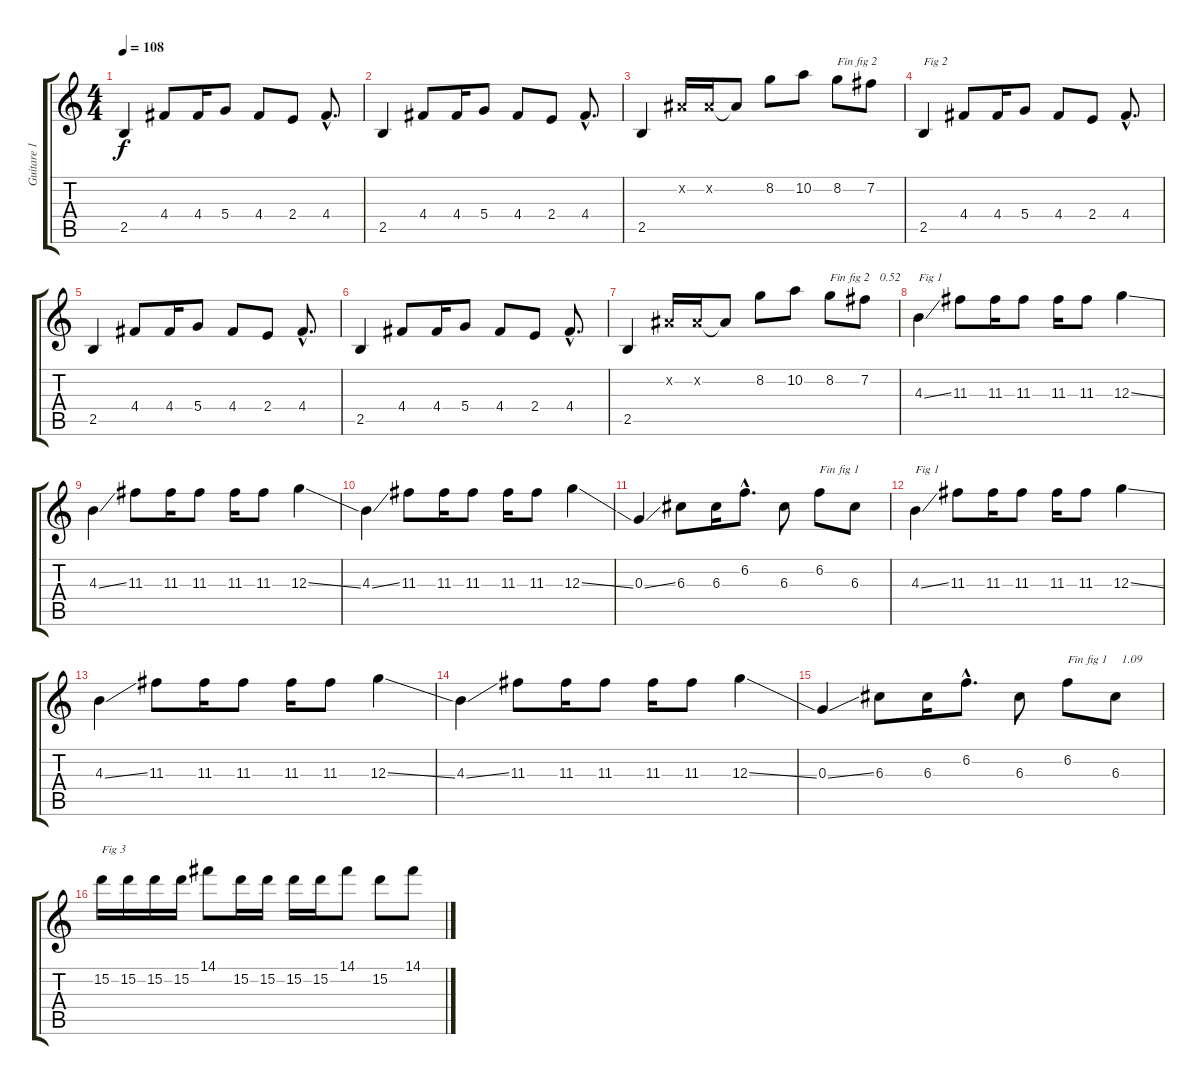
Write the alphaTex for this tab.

\track ("Guitare 1 *" "Guitare 1 ") {instrument distortionguitar}
\staff {score tabs}
\tuning (E4 B3 G3 D3 A2 E2) {hide}
\ts (4 4)
\tempo 108
\clef g2
\ks c
2.5.4{dy f} 4.4.8 4.4.16 5.4.8 4.4.8 2.4.8 4.4{hac}.8{d} |
2.5.4 4.4.8 4.4.16 5.4.8 4.4.8 2.4.8 4.4{hac}.8{d} |
2.5.4 -1.2{x}.16 -1.2{x}.16 -1.2{t}.8 8.2.8 10.2.8 8.2.8{txt "Fin fig 2"} 7.2.8 |
2.5.4{txt "Fig 2"} 4.4.8 4.4.16 5.4.8 4.4.8 2.4.8 4.4{hac}.8{d} |
2.5.4 4.4.8 4.4.16 5.4.8 4.4.8 2.4.8 4.4{hac}.8{d} |
2.5.4 4.4.8 4.4.16 5.4.8 4.4.8 2.4.8 4.4{hac}.8{d} |
2.5.4 -1.2{x}.16 -1.2{x}.16 -1.2{t}.8 8.2.8 10.2.8 8.2.8{txt "Fin fig 2"} 7.2.8{txt "     0.52"} |
4.3{ss}.4{txt "Fig 1"} 11.3.8 11.3.16 11.3.8 11.3.16 11.3.8 12.3{ss}.4 |
4.3{ss}.4 11.3.8 11.3.16 11.3.8 11.3.16 11.3.8 12.3{ss}.4 |
4.3{ss}.4 11.3.8 11.3.16 11.3.8 11.3.16 11.3.8 12.3{ss}.4 |
0.3{ss}.4 6.3.8 6.3.16 6.2{hac}.8{d} 6.3.8 6.2.8{txt "Fin fig 1"} 6.3.8 |
4.3{ss}.4{txt "Fig 1"} 11.3.8 11.3.16 11.3.8 11.3.16 11.3.8 12.3{ss}.4 |
4.3{ss}.4 11.3.8 11.3.16 11.3.8 11.3.16 11.3.8 12.3{ss}.4 |
4.3{ss}.4 11.3.8 11.3.16 11.3.8 11.3.16 11.3.8 12.3{ss}.4 |
0.3{ss}.4 6.3.8 6.3.16 6.2{hac}.8{d} 6.3.8 6.2.8{txt "Fin fig 1"} 6.3.8{txt "  1.09"} |
15.2.16{txt "Fig 3"} 15.2.16 15.2.16 15.2.16 14.1.8 15.2.16 15.2.16 15.2.16 15.2.16 14.1.8 15.2.8 14.1.8
